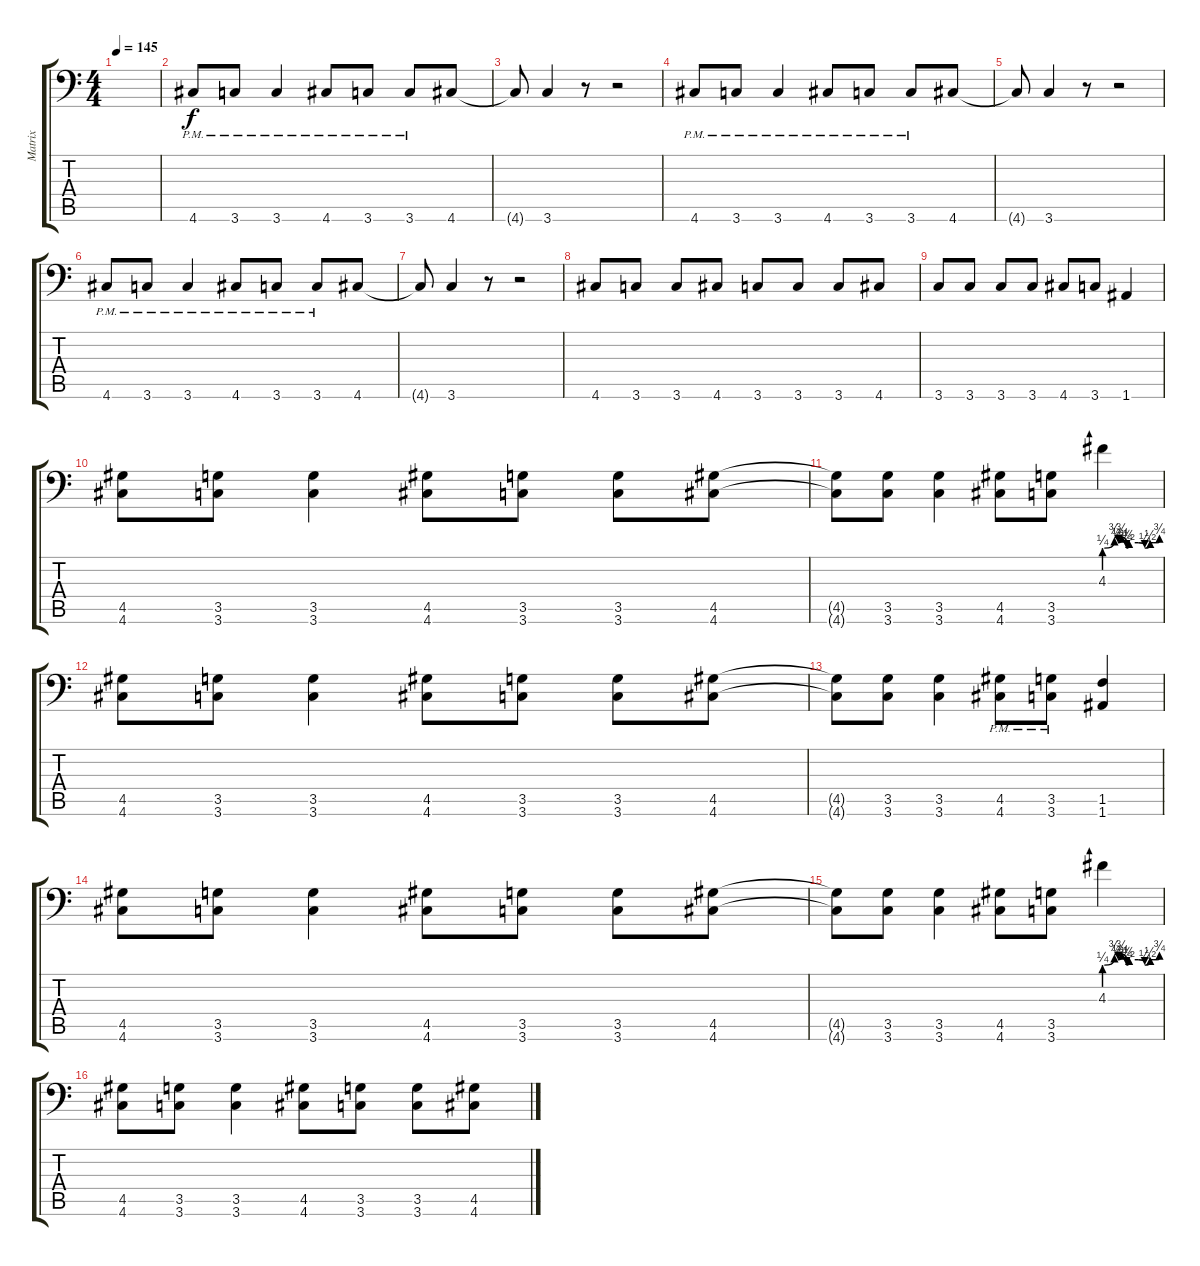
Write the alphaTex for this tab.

\track ("Matrix" "Matrix") {instrument distortionguitar}
\staff {score tabs}
\tuning (B3 Gb3 D3 A2 E2 A1) {hide}
\ts (4 4)
\tempo 145
\clef f4
\ks c
|
4.6{pm}.8 3.6{pm}.8 3.6{pm}.4 4.6{pm}.8 3.6{pm}.8 3.6{pm}.8 4.6.8 |
4.6{t}.8 3.6.4 r.8 r.2 |
4.6{pm}.8 3.6{pm}.8 3.6{pm}.4 4.6{pm}.8 3.6{pm}.8 3.6{pm}.8 4.6.8 |
4.6{t}.8 3.6.4 r.8 r.2 |
4.6{pm}.8 3.6{pm}.8 3.6{pm}.4 4.6{pm}.8 3.6{pm}.8 3.6{pm}.8 4.6.8 |
4.6{t}.8 3.6.4 r.8 r.2 |
4.6.8 3.6.8 3.6.8 4.6.8 3.6.8 3.6.8 3.6.8 4.6.8 |
3.6.8 3.6.8 3.6.8 3.6.8 4.6.8 3.6.8 1.6.4 |
(4.5 4.6).8 (3.5 3.6).8 (3.5 3.6).4 (4.5 4.6).8 (3.5 3.6).8 (3.5 3.6).8 (4.5 4.6).8 |
(4.5{t} 4.6{t}).8 (3.5 3.6).8 (3.5 3.6).4 (4.5 4.6).8 (3.5 3.6).8 4.3{be (custom 0 1 11 3 15 2 19 3 24 1 27 2 37 2 44 1 50 2 54 2 58 2 60 3)}.4 |
(4.5 4.6).8 (3.5 3.6).8 (3.5 3.6).4 (4.5 4.6).8 (3.5 3.6).8 (3.5 3.6).8 (4.5 4.6).8 |
(4.5{t} 4.6{t}).8 (3.5 3.6).8 (3.5 3.6).4 (4.5{pm} 4.6{pm}).8 (3.5{pm} 3.6{pm}).8 (1.5 1.6).4 |
(4.5 4.6).8 (3.5 3.6).8 (3.5 3.6).4 (4.5 4.6).8 (3.5 3.6).8 (3.5 3.6).8 (4.5 4.6).8 |
(4.5{t} 4.6{t}).8 (3.5 3.6).8 (3.5 3.6).4 (4.5 4.6).8 (3.5 3.6).8 4.3{be (custom 0 1 11 3 15 2 19 3 24 1 27 2 37 2 44 1 50 2 54 2 58 2 60 3)}.4 |
(4.5 4.6).8 (3.5 3.6).8 (3.5 3.6).4 (4.5 4.6).8 (3.5 3.6).8 (3.5 3.6).8 (4.5 4.6).8
